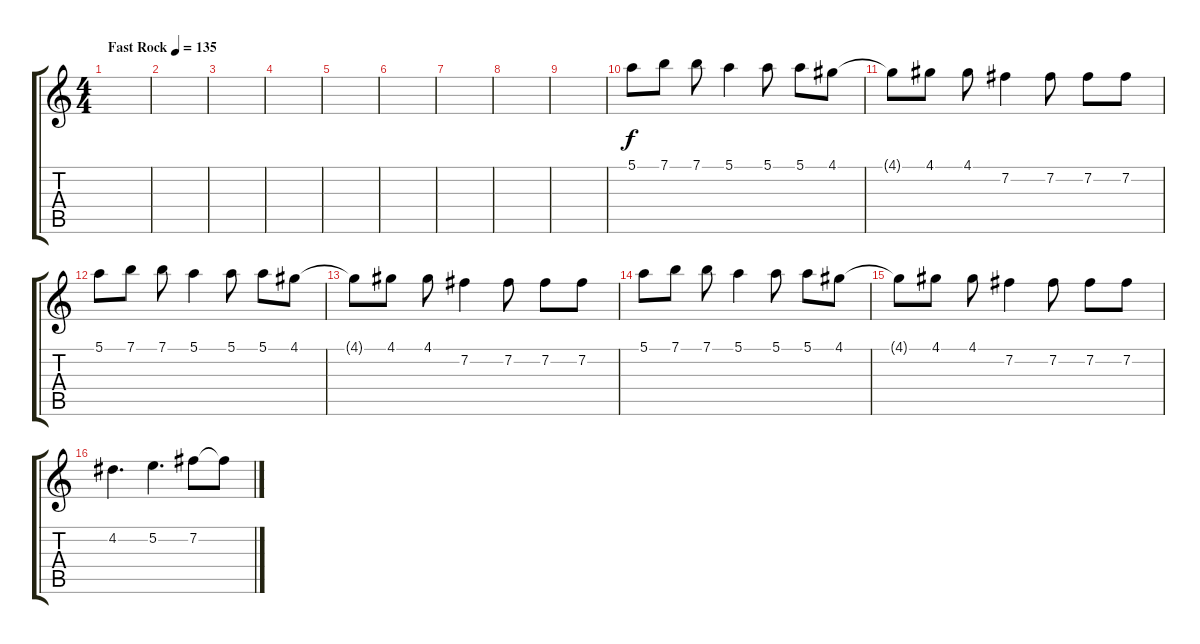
\track "" {instrument acousticguitarsteel}
\staff {score tabs}
\tuning (E4 B3 G3 D3 A2 E2) {hide}
\ts (4 4)
\tempo (135 "Fast Rock")
\clef g2
\ks c
|
|
|
|
|
|
|
|
|
5.1.8 7.1.8 7.1.8 5.1.4 5.1.8 5.1.8 4.1.8 |
4.1{t}.8 4.1.8 4.1.8 7.2.4 7.2.8 7.2.8 7.2.8 |
5.1.8 7.1.8 7.1.8 5.1.4 5.1.8 5.1.8 4.1.8 |
4.1{t}.8 4.1.8 4.1.8 7.2.4 7.2.8 7.2.8 7.2.8 |
5.1.8 7.1.8 7.1.8 5.1.4 5.1.8 5.1.8 4.1.8 |
4.1{t}.8 4.1.8 4.1.8 7.2.4 7.2.8 7.2.8 7.2.8 |
4.2.4{d} 5.2.4{d} 7.2.8 7.2{t}.8
